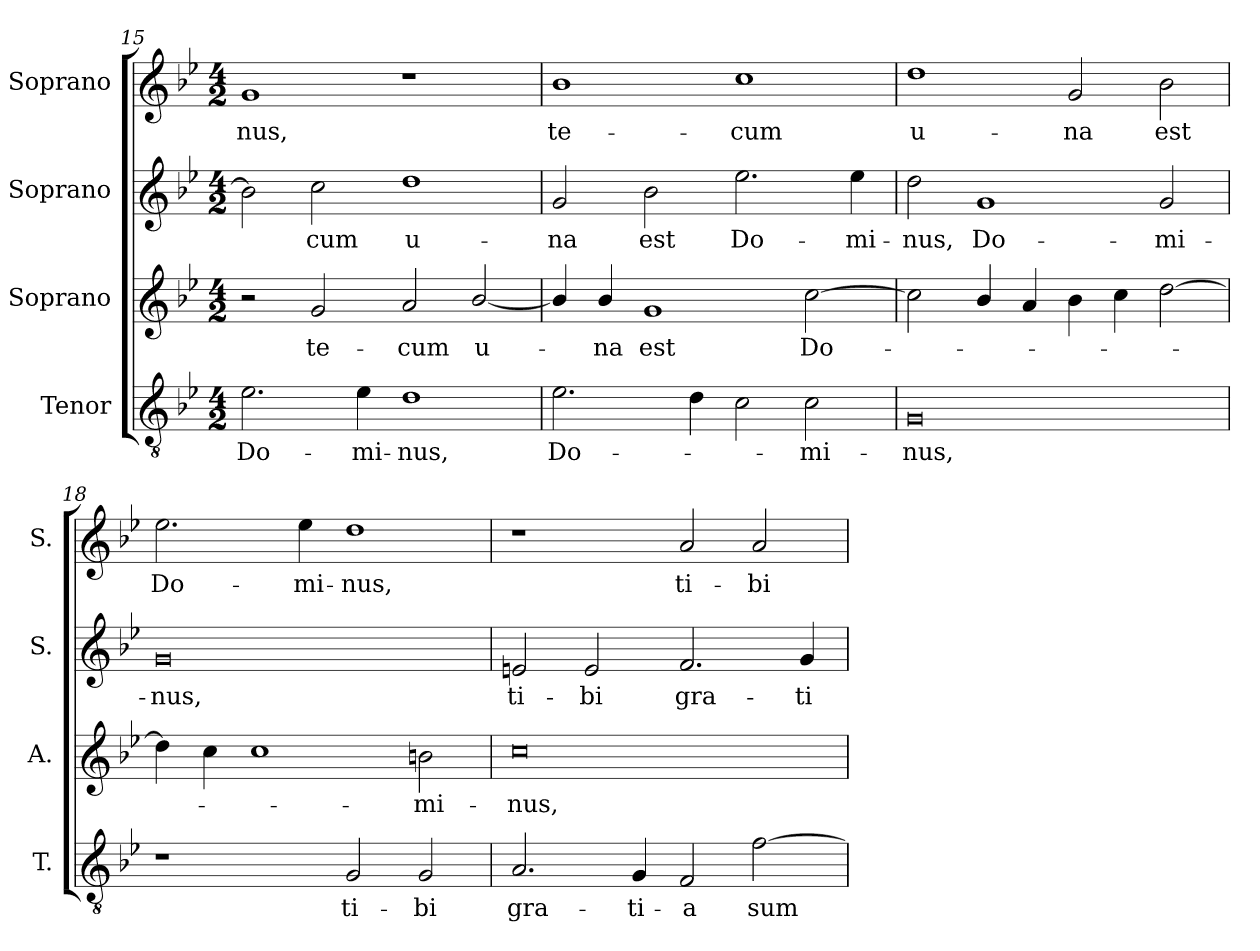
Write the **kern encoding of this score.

**kern	**text	**kern	**text	**kern	**text	**kern	**text
*part4	*part4	*part3	*part3	*part2	*part2	*part1	*part1
*staff4	*staff4	*staff3	*staff3	*staff2	*staff2	*staff1	*staff1
*I"Tenor	*	*I"Soprano	*	*I"Soprano	*	*I"Soprano	*
*I'T.	*	*I'A.	*	*I'S.	*	*I'S.	*
!!LO:LB:g=z
*clefGv2	*	*clefG2	*	*clefG2	*	*clefG2	*
*ITrd7c12	*	*	*	*	*	*	*
*k[b-e-]	*	*k[b-e-]	*	*k[b-e-]	*	*k[b-e-]	*
*B-:	*	*B-:	*	*B-:	*	*B-:	*
*M4/2	*	*M4/2	*	*M4/2	*	*M4/2	*
=15	=15	=15	=15	=15	=15	=15	=15
!	!LO:LY:b:color=#000000	!	!	!	!	!	!
!	!	!	!	!	!	!	!LO:LY:b:color=#000000
2.E-i\	Do-	2r	.	2b-i\]	.	1gi	-nus,
!	!	!	!LO:LY:b:color=#000000	!	!	!	!
!	!	!	!	!	!LO:LY:b:color=#000000	!	!
.	.	2gi/	te-	2cci\	-cum	.	.
!	!LO:LY:b:color=#000000	!	!	!	!	!	!
4E-i\	-mi-	.	.	.	.	.	.
!	!LO:LY:b:color=#000000	!	!	!	!	!	!
!	!	!	!LO:LY:b:color=#000000	!	!	!	!
!	!	!	!	!	!LO:LY:b:color=#000000	!	!
1Di	-nus,	2ai/	-cum	1ddi	u-	1r	.
!	!	!	!LO:LY:b:color=#000000	!	!	!	!
.	.	[2b-i/	u-	.	.	.	.
=16	=16	=16	=16	=16	=16	=16	=16
!	!LO:LY:b:color=#000000	!	!	!	!	!	!
!	!	!	!	!	!LO:LY:b:color=#000000	!	!
!	!	!	!	!	!	!	!LO:LY:b:color=#000000
2.E-i\	Do-	4b-i/]	.	2gi/	-na	1b-i	te-
!	!	!	!LO:LY:b:color=#000000	!	!	!	!
.	.	4b-i/	-na	.	.	.	.
!	!	!	!LO:LY:b:color=#000000	!	!	!	!
!	!	!	!	!	!LO:LY:b:color=#000000	!	!
.	.	1gi	est	2b-i\	est	.	.
4Di\	.	.	.	.	.	.	.
!	!	!	!	!	!LO:LY:b:color=#000000	!	!
!	!	!	!	!	!	!	!LO:LY:b:color=#000000
2Ci\	.	.	.	2.ee-i\	Do-	1cci	-cum
!	!LO:LY:b:color=#000000	!	!	!	!	!	!
!	!	!	!LO:LY:b:color=#000000	!	!	!	!
2Ci\	-mi-	[2cci\	Do-	.	.	.	.
!	!	!	!	!	!LO:LY:b:color=#000000	!	!
.	.	.	.	4ee-i\	-mi-	.	.
=17	=17	=17	=17	=17	=17	=17	=17
!	!LO:LY:b:color=#000000	!	!	!	!	!	!
!	!	!	!	!	!LO:LY:b:color=#000000	!	!
!	!	!	!	!	!	!	!LO:LY:b:color=#000000
0GGi	-nus,	2cci\]	.	2ddi\	-nus,	1ddi	u-
!	!	!	!	!	!LO:LY:b:color=#000000	!	!
.	.	4b-i/	.	1gi	Do-	.	.
.	.	4ai/	.	.	.	.	.
!	!	!	!	!	!	!	!LO:LY:b:color=#000000
.	.	4b-i\	.	.	.	2gi/	-na
.	.	4cci\	.	.	.	.	.
!	!	!	!	!	!LO:LY:b:color=#000000	!	!
!	!	!	!	!	!	!	!LO:LY:b:color=#000000
.	.	[2ddi\	.	2gi/	-mi-	2b-i\	est
=18	=18	=18	=18	=18	=18	=18	=18
!	!	!	!	!	!LO:LY:b:color=#000000	!	!
!	!	!	!	!	!	!	!LO:LY:b:color=#000000
1r	.	4ddi\]	.	0gi	-nus,	2.ee-i\	Do-
.	.	4cci\	.	.	.	.	.
.	.	1cci	.	.	.	.	.
!	!	!	!	!	!	!	!LO:LY:b:color=#000000
.	.	.	.	.	.	4ee-i\	-mi-
!	!LO:LY:b:color=#000000	!	!	!	!	!	!
!	!	!	!	!	!	!	!LO:LY:b:color=#000000
2GGi/	ti-	.	.	.	.	1ddi	-nus,
!	!LO:LY:b:color=#000000	!	!	!	!	!	!
!	!	!	!LO:LY:b:color=#000000	!	!	!	!
2GGi/	-bi	2bni\	-mi-	.	.	.	.
=19	=19	=19	=19	=19	=19	=19	=19
!	!LO:LY:b:color=#000000	!	!	!	!	!	!
!	!	!	!LO:LY:b:color=#000000	!	!	!	!
!	!	!	!	!	!LO:LY:b:color=#000000	!	!
2.AAi/	gra-	0cci	-nus,	2eni/	ti-	1r	.
!	!	!	!	!	!LO:LY:b:color=#000000	!	!
.	.	.	.	2ei/	-bi	.	.
!	!LO:LY:b:color=#000000	!	!	!	!	!	!
4GGi/	-ti-	.	.	.	.	.	.
!	!LO:LY:b:color=#000000	!	!	!	!	!	!
!	!	!	!	!	!LO:LY:b:color=#000000	!	!
!	!	!	!	!	!	!	!LO:LY:b:color=#000000
2FFi/	-a	.	.	2.fi/	gra-	2ai/	ti-
!	!LO:LY:b:color=#000000	!	!	!	!	!	!
!	!	!	!	!	!	!	!LO:LY:b:color=#000000
[2Fi\	sum-	.	.	.	.	2ai/	-bi
!	!	!	!	!	!LO:LY:b:color=#000000	!	!
.	.	.	.	4gi/	-ti-	.	.
=	=	=	=	=	=	=	=
*-	*-	*-	*-	*-	*-	*-	*-
